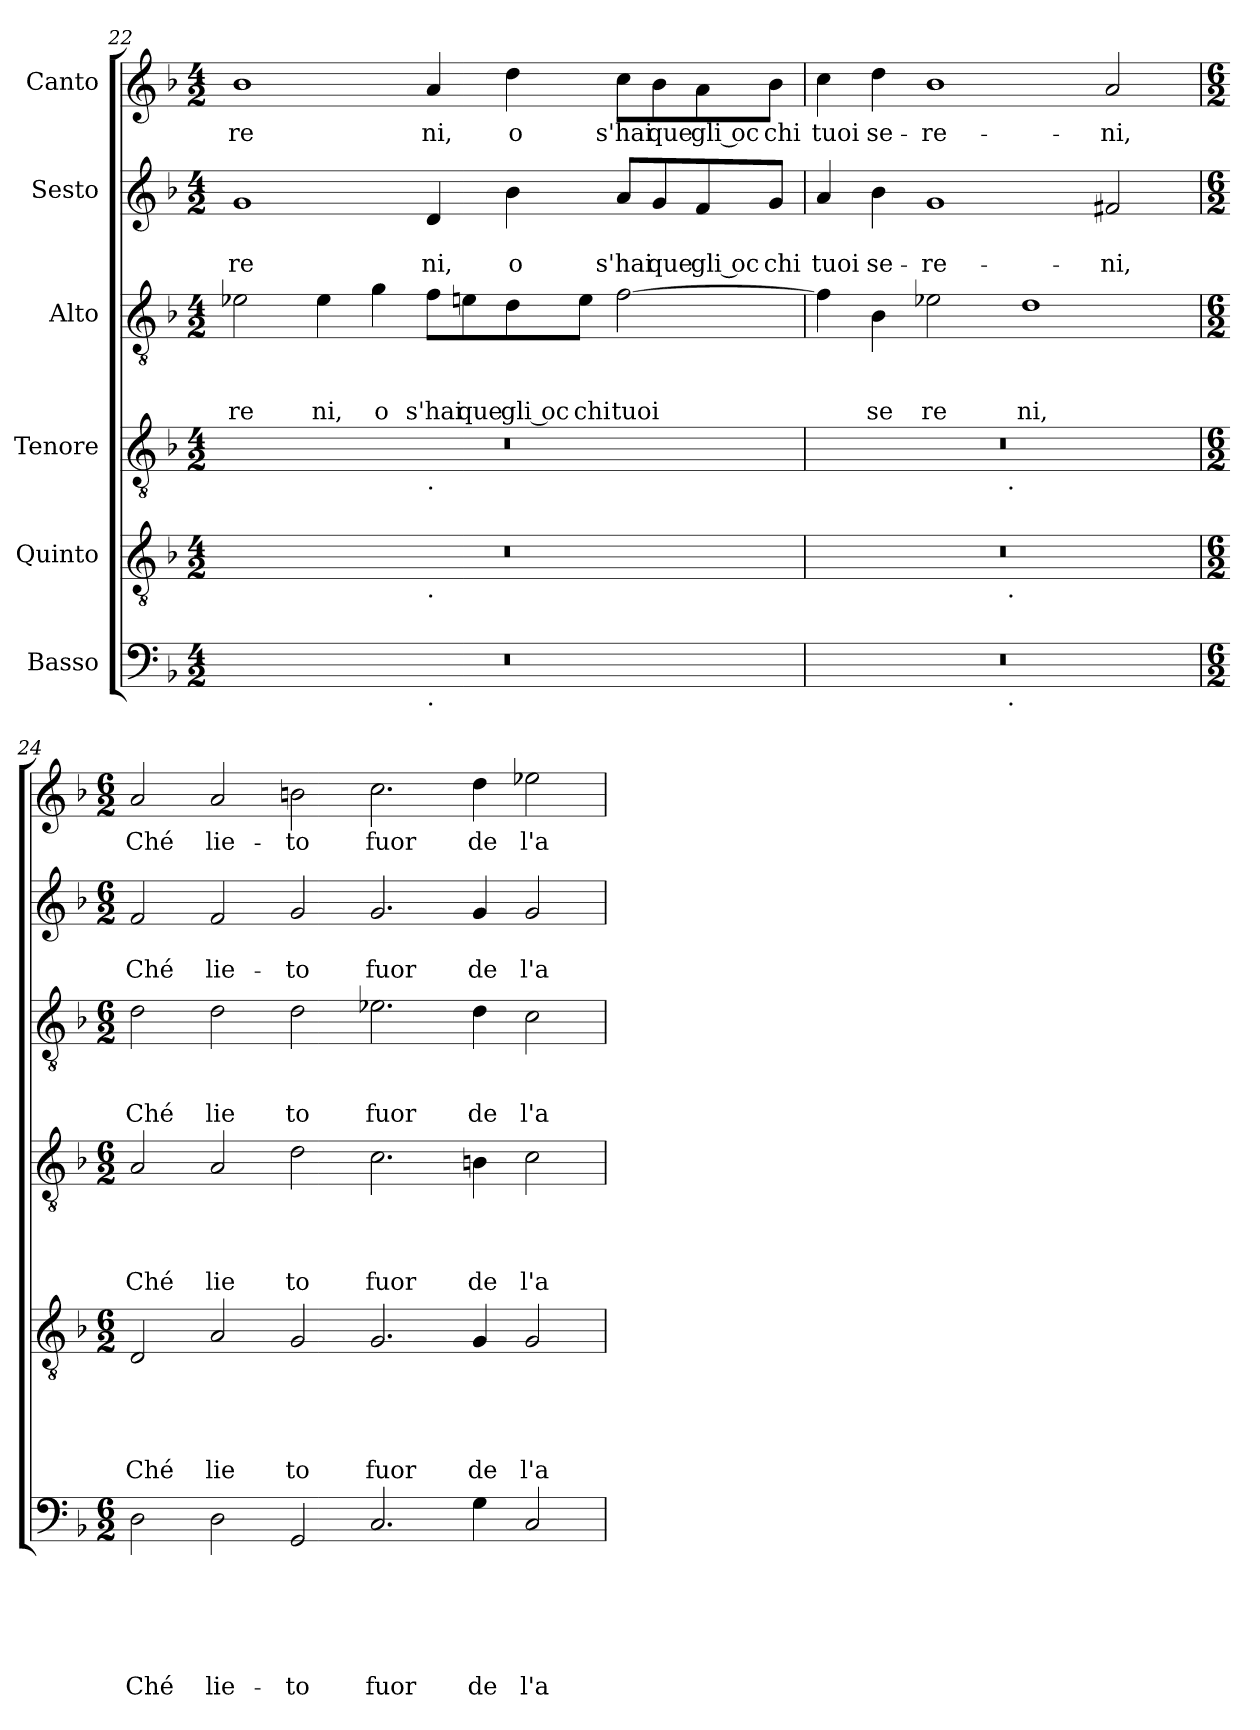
**kern	**text	**text	**text	**text	**text	**text	**kern	**text	**text	**text	**text	**text	**kern	**text	**text	**text	**text	**kern	**text	**text	**text	**kern	**text	**text	**kern	**text
*part6	*part6	*part6	*part6	*part6	*part6	*part6	*part5	*part5	*part5	*part5	*part5	*part5	*part4	*part4	*part4	*part4	*part4	*part3	*part3	*part3	*part3	*part2	*part2	*part2	*part1	*part1
*staff6	*staff6	*staff6	*staff6	*staff6	*staff6	*staff6	*staff5	*staff5	*staff5	*staff5	*staff5	*staff5	*staff4	*staff4	*staff4	*staff4	*staff4	*staff3	*staff3	*staff3	*staff3	*staff2	*staff2	*staff2	*staff1	*staff1
*I"Basso	*	*	*	*	*	*	*I"Quinto	*	*	*	*	*	*I"Tenore	*	*	*	*	*I"Alto	*	*	*	*I"Sesto	*	*	*I"Canto	*
*clefF4	*	*	*	*	*	*	*clefGv2	*	*	*	*	*	*clefGv2	*	*	*	*	*clefGv2	*	*	*	*clefG2	*	*	*clefG2	*
*ITrd-3c-5	*	*	*	*	*	*	*	*	*	*	*	*	*ITrd-3c-5	*	*	*	*	*ITrd-3c-5	*	*	*	*ITrd-3c-5	*	*	*	*
*k[b-e-]	*	*	*	*	*	*	*k[b-]	*	*	*	*	*	*k[b-e-]	*	*	*	*	*k[b-e-]	*	*	*	*k[b-e-]	*	*	*k[b-]	*
*B-:	*	*	*	*	*	*	*F:	*	*	*	*	*	*B-:	*	*	*	*	*B-:	*	*	*	*B-:	*	*	*F:	*
*M4/2	*	*	*	*	*	*	*M4/2	*	*	*	*	*	*M4/2	*	*	*	*	*M4/2	*	*	*	*M4/2	*	*	*M4/2	*
=22	=22	=22	=22	=22	=22	=22	=22	=22	=22	=22	=22	=22	=22	=22	=22	=22	=22	=22	=22	=22	=22	=22	=22	=22	=22	=22
!	!	!	!	!	!	!	!	!	!	!	!	!	!	!	!	!	!	!	!	!	!LO:LY:b	!	!	!LO:LY:b	!	!LO:LY:b
*^	*	*	*	*	*	*	*^	*	*	*	*	*	*^	*	*	*	*	*	*	*	*	*	*	*	*	*
0r	1ryy	.	.	.	.	.	.	0r	1ryy	.	.	.	.	.	0r	1ryy	.	.	.	.	2a-X\	.	.	re	1cc	.	re	1b-	re
!	!	!	!	!	!	!	!	!	!	!	!	!	!	!	!	!	!	!	!	!	!	!	!	!LO:LY:b	!	!	!	!	!
.	.	.	.	.	.	.	.	.	.	.	.	.	.	.	.	.	.	.	.	.	4a-\	.	.	ni,	.	.	.	.	.
!	!	!	!	!	!	!	!	!	!	!	!	!	!	!	!	!	!	!	!	!	!	!	!	!LO:LY:b	!	!	!	!	!
.	.	.	.	.	.	.	.	.	.	.	.	.	.	.	.	.	.	.	.	.	4cc\	.	.	o	.	.	.	.	.
!	!	!	!	!	!	!	!	!	!	!	!	!	!	!	!	!LO:TX:b:t=.	!	!	!	!	!	!	!	!	!	!	!	!	!
!	!	!	!	!	!	!	!	!	!LO:TX:b:t=.	!	!	!	!	!	!	!	!	!	!	!	!	!	!	!	!	!	!	!	!
!	!LO:TX:b:t=.	!	!	!	!	!	!	!	!	!	!	!	!	!	!	!	!	!	!	!	!	!	!	!	!	!	!	!	!
!	!	!	!	!	!	!	!	!	!	!	!	!	!	!	!	!	!	!	!	!	!	!	!	!LO:LY:b	!	!	!LO:LY:b	!	!LO:LY:b
.	1ryy	.	.	.	.	.	.	.	1ryy	.	.	.	.	.	.	1ryy	.	.	.	.	8b-\L	.	.	s'hai	4g/	.	ni,	4a/	ni,
!	!	!	!	!	!	!	!	!	!	!	!	!	!	!	!	!	!	!	!	!	!	!	!	!LO:LY:b	!	!	!	!	!
.	.	.	.	.	.	.	.	.	.	.	.	.	.	.	.	.	.	.	.	.	8an\	.	.	que	.	.	.	.	.
!	!	!	!	!	!	!	!	!	!	!	!	!	!	!	!	!	!	!	!	!	!	!	!	!LO:LY:b:rj	!	!	!LO:LY:b	!	!LO:LY:b
.	.	.	.	.	.	.	.	.	.	.	.	.	.	.	.	.	.	.	.	.	8g\	.	.	gli oc	4ee-\	.	o	4dd\	o
!	!	!	!	!	!	!	!	!	!	!	!	!	!	!	!	!	!	!	!	!	!	!	!	!LO:LY:b	!	!	!	!	!
.	.	.	.	.	.	.	.	.	.	.	.	.	.	.	.	.	.	.	.	.	8a\J	.	.	chi	.	.	.	.	.
!	!	!	!	!	!	!	!	!	!	!	!	!	!	!	!	!	!	!	!	!	!	!	!	!LO:LY:b	!	!	!LO:LY:b	!	!LO:LY:b
.	.	.	.	.	.	.	.	.	.	.	.	.	.	.	.	.	.	.	.	.	[<2b-\	.	.	tuoi	8dd/L	.	s'hai	8cc\L	s'hai
!	!	!	!	!	!	!	!	!	!	!	!	!	!	!	!	!	!	!	!	!	!	!	!	!	!	!	!LO:LY:b	!	!LO:LY:b
.	.	.	.	.	.	.	.	.	.	.	.	.	.	.	.	.	.	.	.	.	.	.	.	.	8cc/	.	que	8b-\	que
!	!	!	!	!	!	!	!	!	!	!	!	!	!	!	!	!	!	!	!	!	!	!	!	!	!	!	!LO:LY:b:rj	!	!LO:LY:b:rj
.	.	.	.	.	.	.	.	.	.	.	.	.	.	.	.	.	.	.	.	.	.	.	.	.	8b-/	.	gli oc	8a\	gli oc
!	!	!	!	!	!	!	!	!	!	!	!	!	!	!	!	!	!	!	!	!	!	!	!	!	!	!	!LO:LY:b	!	!LO:LY:b
.	.	.	.	.	.	.	.	.	.	.	.	.	.	.	.	.	.	.	.	.	.	.	.	.	8cc/J	.	chi	8b-\J	chi
!!LO:LB:g=z
=23	=23	=23	=23	=23	=23	=23	=23	=23	=23	=23	=23	=23	=23	=23	=23	=23	=23	=23	=23	=23	=23	=23	=23	=23	=23	=23	=23	=23	=23
!	!	!	!	!	!	!	!	!	!	!	!	!	!	!	!	!	!	!	!	!	!	!	!	!	!	!	!LO:LY:b	!	!LO:LY:b
0r	2ryy	.	.	.	.	.	.	0r	2ryy	.	.	.	.	.	0r	2ryy	.	.	.	.	4b-\]	.	.	.	4dd/	.	tuoi	4cc\	tuoi
!	!	!	!	!	!	!	!	!	!	!	!	!	!	!	!	!	!	!	!	!	!	!	!	!LO:LY:b	!	!	!LO:LY:b	!	!LO:LY:b
.	.	.	.	.	.	.	.	.	.	.	.	.	.	.	.	.	.	.	.	.	4e-\	.	.	se	4ee-\	.	se-	4dd\	se-
!	!	!	!	!	!	!	!	!	!	!	!	!	!	!	!	!	!	!	!	!	!	!	!	!LO:LY:b	!	!	!LO:LY:b	!	!LO:LY:b
.	4...ryy	.	.	.	.	.	.	.	4...ryy	.	.	.	.	.	.	4...ryy	.	.	.	.	2a-\	.	.	re	1cc	.	-re-	1b-	-re-
!	!	!	!	!	!	!	!	!	!	!	!	!	!	!	!	!LO:TX:b:t=.	!	!	!	!	!	!	!	!	!	!	!	!	!
!	!	!	!	!	!	!	!	!	!LO:TX:b:t=.	!	!	!	!	!	!	!	!	!	!	!	!	!	!	!	!	!	!	!	!
!	!LO:TX:b:t=.	!	!	!	!	!	!	!	!	!	!	!	!	!	!	!	!	!	!	!	!	!	!	!	!	!	!	!	!
.	1ryy	.	.	.	.	.	.	.	1ryy	.	.	.	.	.	.	1ryy	.	.	.	.	.	.	.	.	.	.	.	.	.
!	!	!	!	!	!	!	!	!	!	!	!	!	!	!	!	!	!	!	!	!	!	!	!	!LO:LY:b	!	!	!	!	!
.	.	.	.	.	.	.	.	.	.	.	.	.	.	.	.	.	.	.	.	.	1g	.	.	ni,	.	.	.	.	.
!	!	!	!	!	!	!	!	!	!	!	!	!	!	!	!	!	!	!	!	!	!	!	!	!	!	!	!LO:LY:b	!	!LO:LY:b
.	.	.	.	.	.	.	.	.	.	.	.	.	.	.	.	.	.	.	.	.	.	.	.	.	2bn/	.	-ni,	2a/	-ni,
.	32ryy	.	.	.	.	.	.	.	32ryy	.	.	.	.	.	.	32ryy	.	.	.	.	.	.	.	.	.	.	.	.	.
*v	*v	*	*	*	*	*	*	*	*	*	*	*	*	*	*v	*v	*	*	*	*	*	*	*	*	*	*	*	*	*
*	*	*	*	*	*	*	*v	*v	*	*	*	*	*	*	*	*	*	*	*	*	*	*	*	*	*	*	*
=24	=24	=24	=24	=24	=24	=24	=24	=24	=24	=24	=24	=24	=24	=24	=24	=24	=24	=24	=24	=24	=24	=24	=24	=24	=24	=24
*M6/2	*	*	*	*	*	*	*M6/2	*	*	*	*	*	*M6/2	*	*	*	*	*M6/2	*	*	*	*M6/2	*	*	*M6/2	*
*^	*	*	*	*	*	*	*^	*	*	*	*	*	*^	*	*	*	*	*	*	*	*	*	*	*	*	*
!	!	!	!	!	!	!	!LO:LY:b	!	!	!	!	!	!	!LO:LY:b	!	!	!	!	!	!LO:LY:b	!	!	!	!LO:LY:b	!	!	!LO:LY:b	!	!LO:LY:b
*v	*v	*	*	*	*	*	*	*	*	*	*	*	*	*	*v	*v	*	*	*	*	*	*	*	*	*	*	*	*	*
*	*	*	*	*	*	*	*v	*v	*	*	*	*	*	*	*	*	*	*	*	*	*	*	*	*	*	*	*
2G\	.	.	.	.	.	Ché	2D/	.	.	.	.	Ché	2d/	.	.	.	Ché	2g\	.	.	Ché	2b-/	.	Ché	2a/	Ché
!	!	!	!	!	!	!LO:LY:b	!	!	!	!	!	!LO:LY:b	!	!	!	!	!LO:LY:b	!	!	!	!LO:LY:b	!	!	!LO:LY:b	!	!LO:LY:b
2G\	.	.	.	.	.	lie-	2A/	.	.	.	.	lie	2d/	.	.	.	lie	2g\	.	.	lie	2b-/	.	lie-	2a/	lie-
!	!	!	!	!	!	!LO:LY:b	!	!	!	!	!	!LO:LY:b	!	!	!	!	!LO:LY:b	!	!	!	!LO:LY:b	!	!	!LO:LY:b	!	!LO:LY:b
2C/	.	.	.	.	.	-to	2G/	.	.	.	.	to	2g\	.	.	.	to	2g\	.	.	to	2cc/	.	-to	2bn\	-to
!	!	!	!	!	!	!LO:LY:b	!	!	!	!	!	!LO:LY:b	!	!	!	!	!LO:LY:b	!	!	!	!LO:LY:b	!	!	!LO:LY:b	!	!LO:LY:b
2.F/	.	.	.	.	.	fuor	2.G/	.	.	.	.	fuor	2.f\	.	.	.	fuor	2.a-X\	.	.	fuor	2.cc/	.	fuor	2.cc\	fuor
!	!	!	!	!	!	!LO:LY:b	!	!	!	!	!	!LO:LY:b	!	!	!	!	!LO:LY:b	!	!	!	!LO:LY:b	!	!	!LO:LY:b	!	!LO:LY:b
4c\	.	.	.	.	.	de	4G/	.	.	.	.	de	4en\	.	.	.	de	4g\	.	.	de	4cc/	.	de	4dd\	de
!	!	!	!	!	!	!LO:LY:b	!	!	!	!	!	!LO:LY:b	!	!	!	!	!LO:LY:b	!	!	!	!LO:LY:b	!	!	!LO:LY:b	!	!LO:LY:b
2F/	.	.	.	.	.	l'a-	2G/	.	.	.	.	l'a	2f\	.	.	.	l'a	2f\	.	.	l'a	2cc/	.	l'a-	2ee-X\	l'a-
=	=	=	=	=	=	=	=	=	=	=	=	=	=	=	=	=	=	=	=	=	=	=	=	=	=	=
*-	*-	*-	*-	*-	*-	*-	*-	*-	*-	*-	*-	*-	*-	*-	*-	*-	*-	*-	*-	*-	*-	*-	*-	*-	*-	*-
